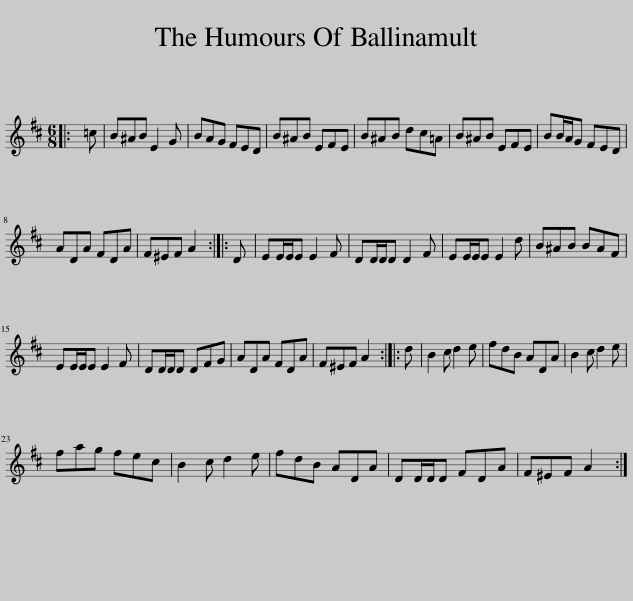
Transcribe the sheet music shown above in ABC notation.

X:1
L:1/8
M:6/8
I:linebreak $
K:D
V:1 treble
V:1
|: =c | B^AB E2 G | BAG FED | B^AB EFE | B^AB dc=A | %5
 B^AB EFE | BB/A/G FED |$ ADA FDA | F^EF A2 :: D | %10
 EE/E/E E2 F | DD/D/D D2 F | EE/E/E E2 d | B^AB BAF |$ EE/E/E E2 F | %15
 DD/D/D DFG | ADA FDA | F^EF A2 :: d | B2 c d2 e | %20
 fdB ADA | B2 c d2 e |$ fag fec | B2 c d2 e | fdB ADA | %25
 DD/D/D FDA | F^EF A2 :| %27
